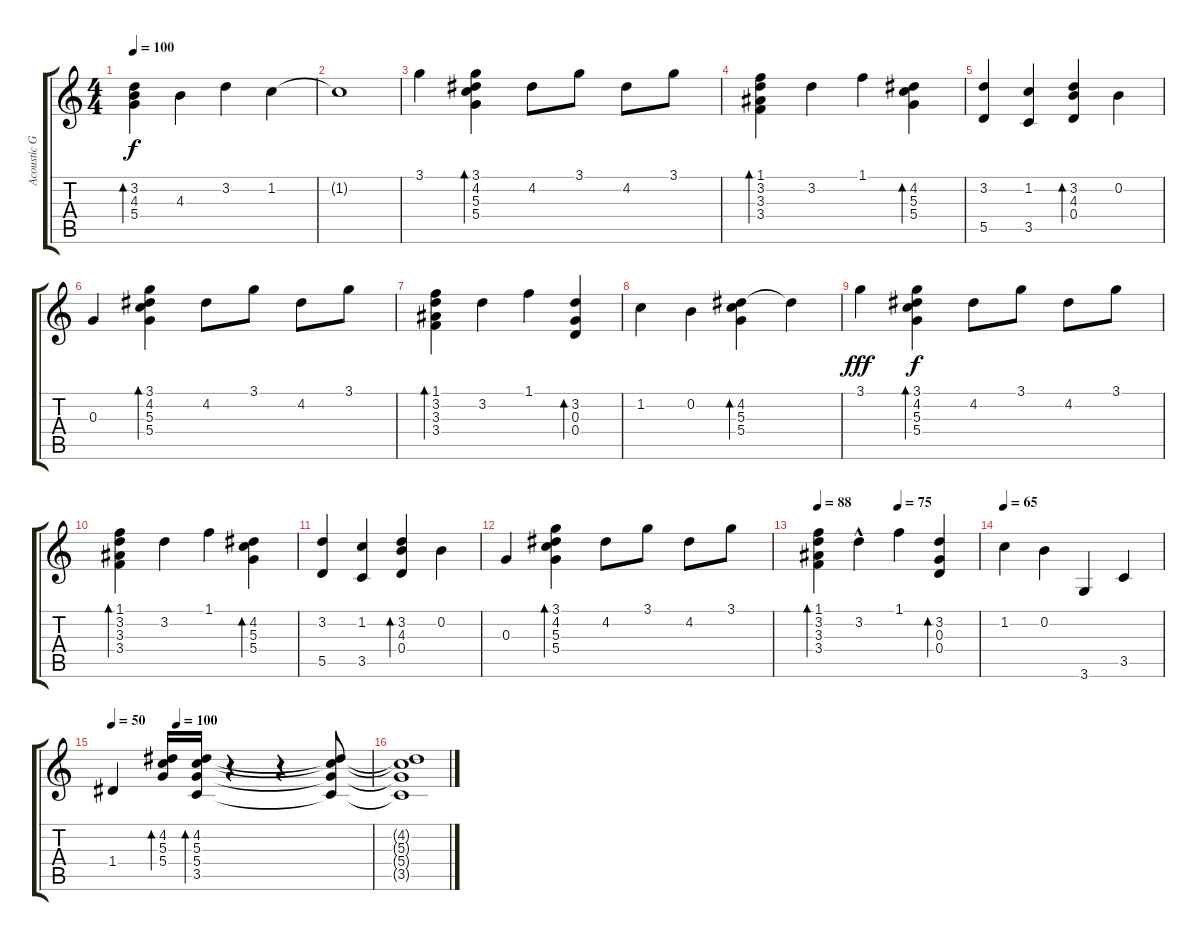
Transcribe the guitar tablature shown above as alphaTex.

\track ("Acoustic Guitar" "Acoustic G") {instrument acousticguitarsteel}
\staff {score tabs}
\tuning (E4 B3 G3 D3 A2 E2) {hide}
\ts (4 4)
\tempo 100
\clef g2
\ks c
(3.2 4.3 5.4).4{bd 60 dy f} 4.3.4 3.2.4 1.2.4 |
1.2{t}.1 |
3.1.4 (3.1 4.2 5.3 5.4).4{bd 60} 4.2.8 3.1.8 4.2.8 3.1.8 |
(1.1 3.2 3.3 3.4).4{bd 60} 3.2.4 1.1.4 (4.2 5.3 5.4).4{bd 60} |
(3.2 5.5).4 (1.2 3.5).4 (3.2 4.3 0.4).4{bd 60} 0.2.4 |
0.3.4 (3.1 4.2 5.3 5.4).4{bd 60} 4.2.8 3.1.8 4.2.8 3.1.8 |
(1.1 3.2 3.3 3.4).4{bd 60} 3.2.4 1.1.4 (3.2 0.3 0.4).4{bd 60} |
1.2.4 0.2.4 (4.2 5.3 5.4).4{bd 60} 4.2{t}.4 |
3.1.4{dy fff} (3.1 4.2 5.3 5.4).4{bd 60 dy f} 4.2.8 3.1.8 4.2.8 3.1.8 |
(1.1 3.2 3.3 3.4).4{bd 60} 3.2.4 1.1.4 (4.2 5.3 5.4).4{bd 60} |
(3.2 5.5).4 (1.2 3.5).4 (3.2 4.3 0.4).4{bd 60} 0.2.4 |
0.3.4 (3.1 4.2 5.3 5.4).4{bd 60} 4.2.8 3.1.8 4.2.8 3.1.8 |
\tempo 88
\tempo (75 0.5)
(1.1 3.2 3.3 3.4).4{bd 60} 3.2{hac}.4 1.1.4 (3.2 0.3 0.4).4{bd 60} |
\tempo 65
1.2.4 0.2.4 3.6.4 3.5.4 |
\tempo 50
\tempo (100 0.25)
1.4.4 (4.2 5.3 5.4).16{bd 60} (4.2 5.3 5.4 3.5).16{bd 60} r.4 r.4 (4.2{t} 5.3{t} 5.4{t} 3.5{t}).8 |
(4.2{t} 5.3{t} 5.4{t} 3.5{t}).1
